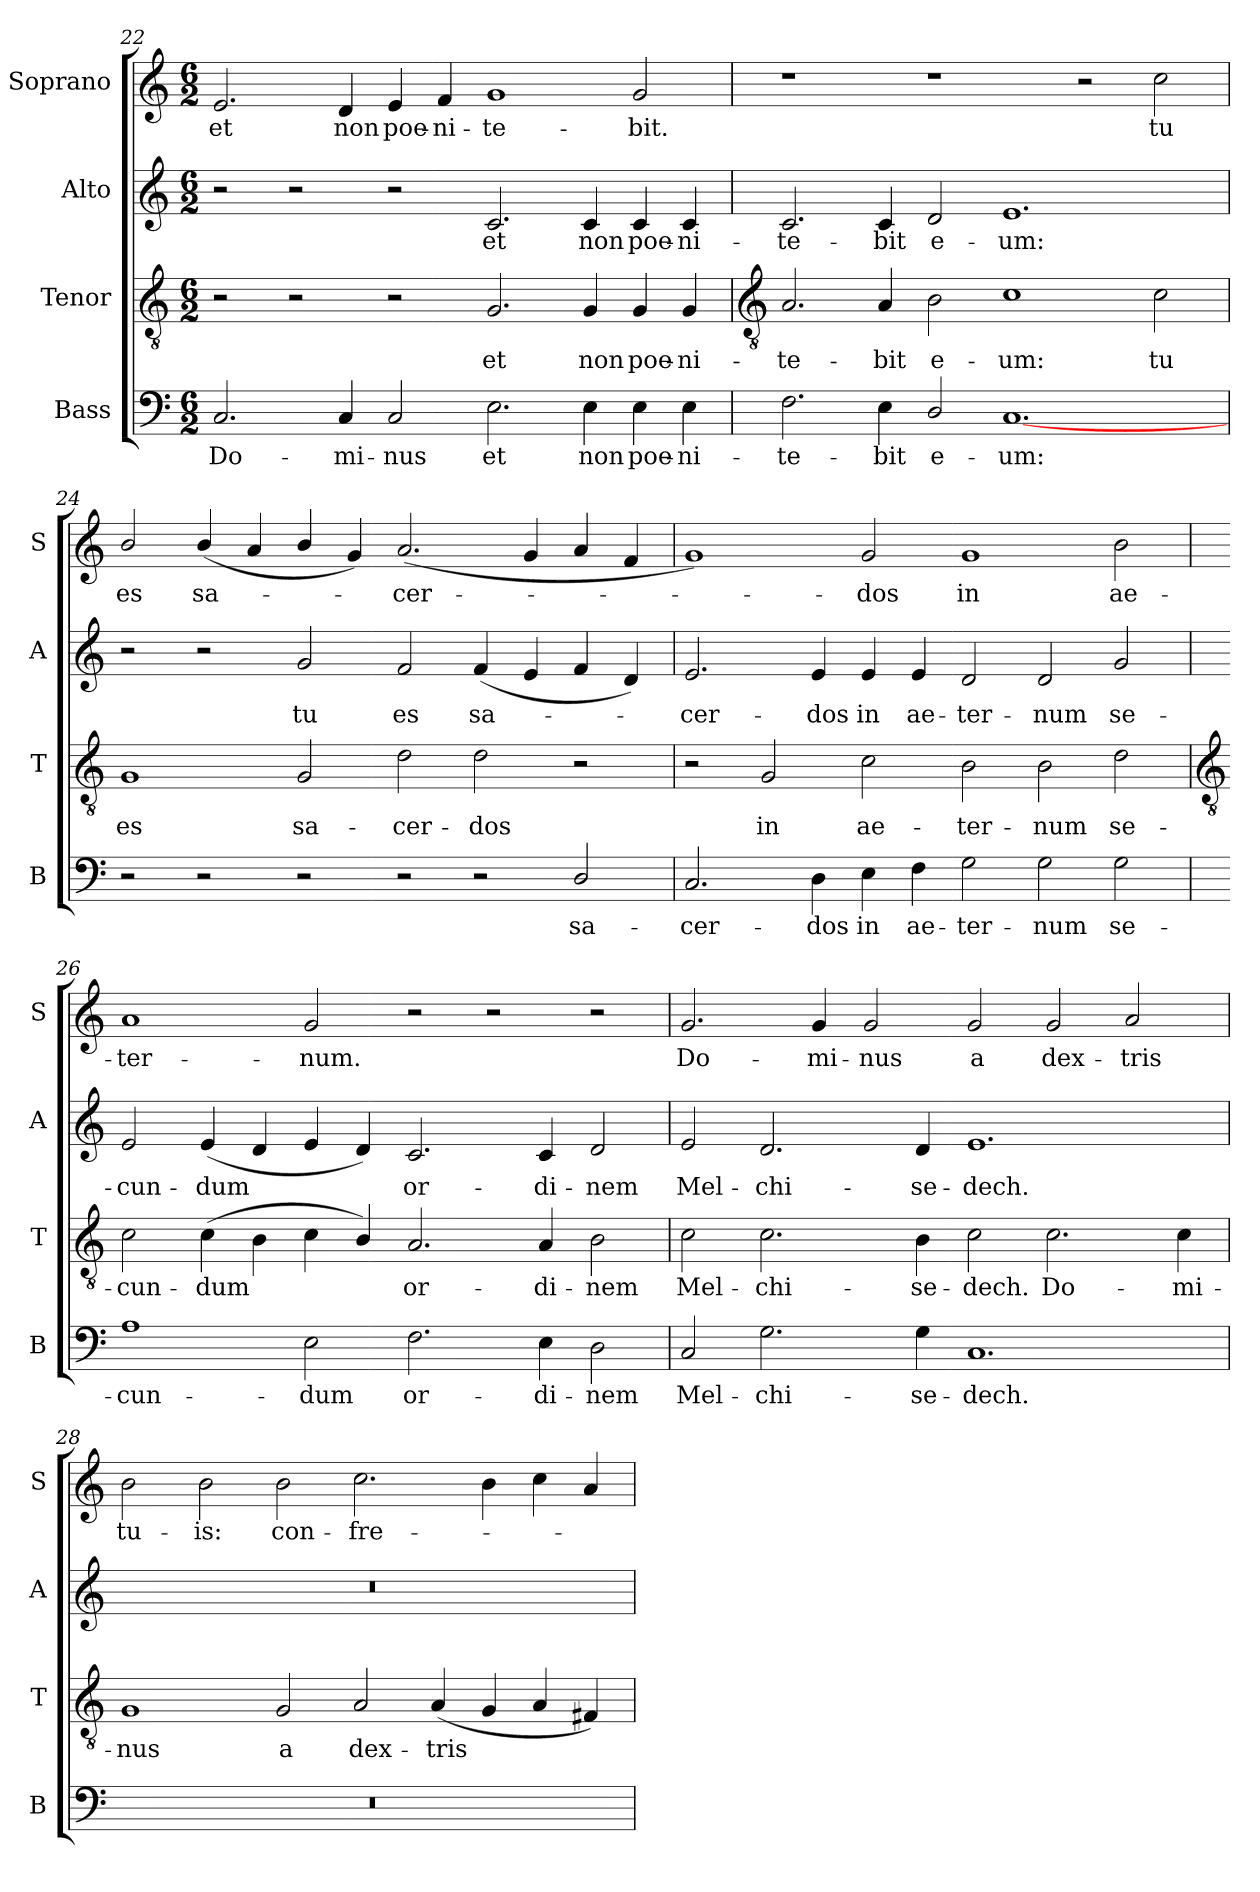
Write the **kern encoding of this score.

**kern	**text	**kern	**text	**kern	**text	**kern	**text
*part4	*part4	*part3	*part3	*part2	*part2	*part1	*part1
*staff4	*staff4	*staff3	*staff3	*staff2	*staff2	*staff1	*staff1
*I"Bass	*	*I"Tenor	*	*I"Alto	*	*I"Soprano	*
*I'B	*	*I'T	*	*I'A	*	*I'S	*
*clefF4	*	*clefGv2	*	*clefG2	*	*clefG2	*
*k[]	*	*k[]	*	*k[]	*	*k[]	*
*C:	*	*C:	*	*C:	*	*C:	*
*M6/2	*	*M6/2	*	*M6/2	*	*M6/2	*
=22	=22	=22	=22	=22	=22	=22	=22
!	!LO:LY:b	!	!	!	!	!	!LO:LY:b
2.C	Do-	2r	.	2r	.	2.e	et
.	.	2r	.	2r	.	.	.
!	!LO:LY:b	!	!	!	!	!	!LO:LY:b
4C	-mi-	.	.	.	.	4d	non
!	!LO:LY:b	!	!	!	!	!	!LO:LY:b
2C	-nus	2r	.	2r	.	4e	poe-
!	!	!	!	!	!	!	!LO:LY:b
.	.	.	.	.	.	4f	-ni-
!	!LO:LY:b	!	!LO:LY:b	!	!LO:LY:b	!	!LO:LY:b
2.E	et	2.G	et	2.c	et	1g	-te-
!	!LO:LY:b	!	!LO:LY:b	!	!LO:LY:b	!	!
4E	non	4G	non	4c	non	.	.
!	!LO:LY:b	!	!LO:LY:b	!	!LO:LY:b	!	!LO:LY:b
4E	poe-	4G	poe-	4c	poe-	2g	-bit.
!	!LO:LY:b	!	!LO:LY:b	!	!LO:LY:b	!	!
4E	-ni-	4G	-ni-	4c	-ni-	.	.
!!LO:LB:g=z
=23	=23	=23	=23	=23	=23	=23	=23
*	*	*clefGv2	*	*	*	*	*
!	!LO:LY:b	!	!LO:LY:b	!	!LO:LY:b	!	!
2.F	-te-	2.A	-te-	2.c	-te-	1r	.
!	!LO:LY:b	!	!LO:LY:b	!	!LO:LY:b	!	!
4E	-bit	4A	-bit	4c	-bit	.	.
!	!LO:LY:b	!	!LO:LY:b	!	!LO:LY:b	!	!
2D/	e-	2B	e-	2d	e-	1r	.
!	!LO:LY:b	!	!LO:LY:b	!	!LO:LY:b	!	!
[1.C	-um:	1c	-um:	1.e	-um:	.	.
.	.	.	.	.	.	2r	.
!	!	!	!LO:LY:b	!	!	!	!LO:LY:b
.	.	2c	tu	.	.	2cc	tu
=24	=24	=24	=24	=24	=24	=24	=24
!	!	!	!LO:LY:b	!	!	!	!LO:LY:b
2r	.	1G	es	2r	.	2b/	es
!	!	!	!	!	!	!	!LO:LY:b
2r	.	.	.	2r	.	(<4b/	sa-
.	.	.	.	.	.	4a	.
!	!	!	!LO:LY:b	!	!LO:LY:b	!	!
2r	.	2G	sa-	2g	tu	4b/	.
.	.	.	.	.	.	4g)	.
!	!	!	!LO:LY:b	!	!LO:LY:b	!	!LO:LY:b
2r	.	2d	-cer-	2f	es	(<2.a	cer-
!	!	!	!LO:LY:b	!	!LO:LY:b	!	!
2r	.	2d	-dos	(<4f	sa-	.	.
.	.	.	.	4e	.	4g	.
!	!LO:LY:b	!	!	!	!	!	!
2D/	sa-	2r	.	4f	.	4a	.
.	.	.	.	4d)	.	4f	.
=25	=25	=25	=25	=25	=25	=25	=25
!	!LO:LY:b	!	!	!	!LO:LY:b	!	!
2.C	-cer-	2r	.	2.e	cer-	1g)	.
!	!	!	!LO:LY:b	!	!	!	!
.	.	2G	in	.	.	.	.
!	!LO:LY:b	!	!	!	!LO:LY:b	!	!
4D	-dos	.	.	4e	-dos	.	.
!	!LO:LY:b	!	!LO:LY:b	!	!LO:LY:b	!	!LO:LY:b
4E	in	2c	ae-	4e	in	2g	dos
!	!LO:LY:b	!	!	!	!LO:LY:b	!	!
4F	ae-	.	.	4e	ae-	.	.
!	!LO:LY:b	!	!LO:LY:b	!	!LO:LY:b	!	!LO:LY:b
2G	-ter-	2B	-ter-	2d	-ter-	1g	in
!	!LO:LY:b	!	!LO:LY:b	!	!LO:LY:b	!	!
2G	-num	2B	-num	2d	-num	.	.
!	!LO:LY:b	!	!LO:LY:b	!	!LO:LY:b	!	!LO:LY:b
2G	se-	2d	se-	2g	se-	2b	ae-
!!LO:LB:g=z
=26	=26	=26	=26	=26	=26	=26	=26
*	*	*clefGv2	*	*	*	*	*
!	!LO:LY:b	!	!LO:LY:b	!	!LO:LY:b	!	!LO:LY:b
1A	-cun-	2c	-cun-	2e	-cun-	1a	-ter-
!	!	!	!LO:LY:b	!	!LO:LY:b	!	!
.	.	(>4c	-dum	(<4e	-dum	.	.
.	.	4B\	.	4d	.	.	.
!	!LO:LY:b	!	!	!	!	!	!LO:LY:b
2E	-dum	4c	.	4e	.	2g	-num.
.	.	4B/)	.	4d)	.	.	.
!	!LO:LY:b	!	!LO:LY:b	!	!LO:LY:b	!	!
2.F	or-	2.A	or-	2.c	or-	2r	.
.	.	.	.	.	.	2r	.
!	!LO:LY:b	!	!LO:LY:b	!	!LO:LY:b	!	!
4E	-di-	4A	-di-	4c	-di-	.	.
!	!LO:LY:b	!	!LO:LY:b	!	!LO:LY:b	!	!
2D	-nem	2B	-nem	2d	-nem	2r	.
=27	=27	=27	=27	=27	=27	=27	=27
!	!LO:LY:b	!	!LO:LY:b	!	!LO:LY:b	!	!LO:LY:b
2C	Mel-	2c	Mel-	2e	Mel-	2.g	Do-
!	!LO:LY:b	!	!LO:LY:b	!	!LO:LY:b	!	!
2.G	-chi-	2.c	-chi-	2.d	-chi-	.	.
!	!	!	!	!	!	!	!LO:LY:b
.	.	.	.	.	.	4g	-mi-
!	!	!	!	!	!	!	!LO:LY:b
.	.	.	.	.	.	2g	-nus
!	!LO:LY:b	!	!LO:LY:b	!	!LO:LY:b	!	!
4G	-se-	4B	-se-	4d	-se-	.	.
!	!LO:LY:b	!	!LO:LY:b	!	!LO:LY:b	!	!LO:LY:b
1.C	-dech.	2c	-dech.	1.e	-dech.	2g	a
!	!	!	!LO:LY:b	!	!	!	!LO:LY:b
.	.	2.c	Do-	.	.	2g	dex-
!	!	!	!	!	!	!	!LO:LY:b
.	.	.	.	.	.	2a	-tris
!	!	!	!LO:LY:b	!	!	!	!
.	.	4c	-mi-	.	.	.	.
=28	=28	=28	=28	=28	=28	=28	=28
!LO:N:vis=0	!	!	!LO:LY:b	!LO:N:vis=0	!	!	!LO:LY:b
0.r	.	1G	-nus	0.r	.	2b	tu-
!	!	!	!	!	!	!	!LO:LY:b
.	.	.	.	.	.	2b	-is:
!	!	!	!LO:LY:b	!	!	!	!LO:LY:b
.	.	2G	a	.	.	2b	con-
!	!	!	!LO:LY:b	!	!	!	!LO:LY:b
.	.	2A	dex-	.	.	2.cc	-fre-
!	!	!	!LO:LY:b	!	!	!	!
.	.	(<4A	-tris	.	.	.	.
.	.	4G	.	.	.	4b	.
.	.	4A	.	.	.	4cc	.
.	.	4F#X)	.	.	.	4a	.
=	=	=	=	=	=	=	=
*-	*-	*-	*-	*-	*-	*-	*-
